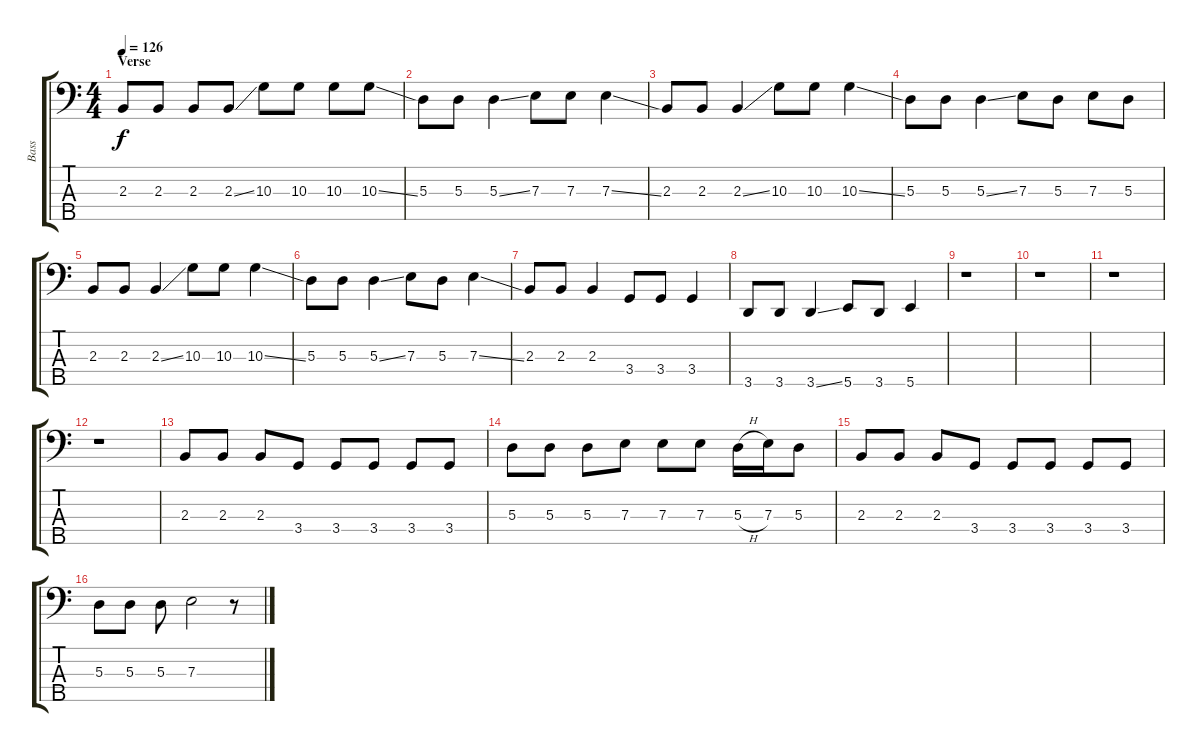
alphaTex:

\track ("Bass" "Bass") {instrument electricbassfinger}
\staff {score tabs}
\tuning (G2 D2 A1 E1 B0) {hide}
\ts (4 4)
\section ("" "Verse")
\tempo 126
\clef f4
\ks c
2.3.8{dy f} 2.3.8 2.3.8 2.3{ss}.8 10.3.8 10.3.8 10.3.8 10.3{ss}.8 |
5.3.8 5.3.8 5.3{ss}.4 7.3.8 7.3.8 7.3{ss}.4 |
2.3.8 2.3.8 2.3{ss}.4 10.3.8 10.3.8 10.3{ss}.4 |
5.3.8 5.3.8 5.3{ss}.4 7.3.8 5.3.8 7.3.8 5.3.8 |
2.3.8 2.3.8 2.3{ss}.4 10.3.8 10.3.8 10.3{ss}.4 |
5.3.8 5.3.8 5.3{ss}.4 7.3.8 5.3.8 7.3{ss}.4 |
2.3.8 2.3.8 2.3.4 3.4.8 3.4.8 3.4.4 |
3.5.8 3.5.8 3.5{ss}.4 5.5.8 3.5.8 5.5.4 |
r.1 |
r.1 |
r.1 |
r.1 |
2.3.8 2.3.8 2.3.8 3.4.8 3.4.8 3.4.8 3.4.8 3.4.8 |
5.3.8 5.3.8 5.3.8 7.3.8 7.3.8 7.3.8 5.3{h}.16 7.3.16 5.3.8 |
2.3.8 2.3.8 2.3.8 3.4.8 3.4.8 3.4.8 3.4.8 3.4.8 |
5.3.8 5.3.8 5.3.8 7.3.2 r.8
